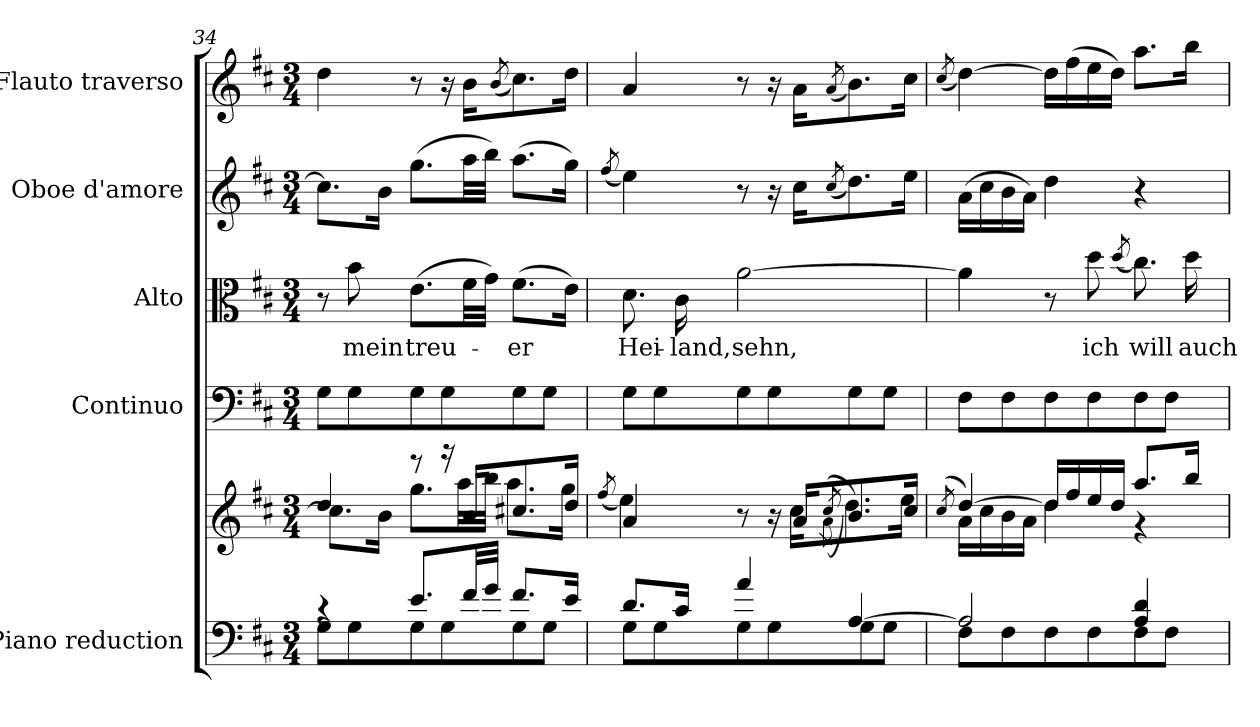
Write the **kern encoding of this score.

**kern	**kern	**kern	**kern	**text	**kern	**kern
*part5	*part5	*part4	*part3	*part3	*part2	*part1
*staff6	*staff5	*staff4	*staff3	*staff3	*staff2	*staff1
*I"Piano reduction	*	*I"Continuo	*I"Alto	*	*I"Oboe d'amore	*I"Flauto traverso
*I'Pno	*	*	*	*	*I'Ob	*I'Fl
*clefF4	*clefG2	*clefF4	*clefC3	*	*clefG2	*clefG2
*k[f#c#]	*k[f#c#]	*k[f#c#]	*k[f#c#]	*	*k[f#c#]	*k[f#c#]
*M3/4	*M3/4	*M3/4	*M3/4	*	*M3/4	*M3/4
=34	=34	=34	=34	=34	=34	=34
*^	*^	*	*	*	*	*
4rc	8G\L	4dd/	8.cc\L]	8G\L	8r	.	8.cc\L]	4dd\
!	!	!	!	!	!	!LO:LY:b	!	!
.	8G\	.	.	8G\	8b\	mein	.	.
.	.	.	16b\Jk	.	.	.	16b\Jk	.
!	!	!	!	!	!	!LO:LY:b	!	!
8.e/L	8G\	8r	8.gg\L	8G\	(>8.e\L	treu-	(>8.gg\L	8r
.	8G\	16r	.	8G\	.	.	.	16r
32f#/LL	.	16b/KL	32aa\LL	.	32f#\LL	.	32aa\LL	16b\KL
32g/JJJ	.	.	32bb\JJJ	.	32g\JJJ)	.	32bb\JJJ)	.
.	.	.	.	.	.	.	.	(<8qb/
!	!	!	!	!	!	!LO:LY:b	!	!
8.f#/L	8G\	8.cc#X/	8.aa\L	8G\	(>8.f#\L	-er	(>8.aa\L	8.cc#\)
.	8G\J	.	.	8G\J	.	.	.	.
16e/Jk	.	16dd/Jk	16gg\Jk	.	16e\Jk)	.	16gg\Jk)	16dd\Jk
!!LO:LB:g=z
=35	=35	=35	=35	=35	=35	=35	=35	=35
.	.	.	(<8qff#/	.	.	.	(<8qff#/	.
!	!	!	!	!	!	!LO:LY:b	!	!
8.d/L	8G\L	4a/	4ee\)	8G\L	8.d\	Hei-	4ee\)	4a/
.	8G\	.	.	8G\	.	.	.	.
!	!	!	!	!	!	!LO:LY:b	!	!
16c#/Jk	.	.	.	.	16c#\	-land,	.	.
!	!	!	!	!	!	!LO:LY:b	!	!
4a/	8G\	8r	8ryy	8G\	[2a\	sehn,	8r	8r
.	8G\	16r	16ryy	8G\	.	.	16r	16r
.	.	16a/KL	16cc#\KL	.	.	.	16cc#\KL	16a\KL
.	.	(<8qa\	(>8qcc#/	.	.	.	(<8qcc#/	(<8qa/
[4A/	8G\	8.b/)	8.dd\)	8G\	.	.	8.dd\)	8.b\)
.	8G\J	.	.	8G\J	.	.	.	.
.	.	16cc#/Jk	16ee\Jk	.	.	.	16ee\Jk	16cc#\Jk
=36	=36	=36	=36	=36	=36	=36	=36	=36
.	.	(<8qcc#/	.	.	.	.	.	(<8qcc#/
2A/]	8F#\L	[4dd/)	16a\LL	8F#\L	4a\]	.	(>16a\LL	[4dd\)
.	.	.	16cc#\	.	.	.	16cc#\	.
.	8F#\	.	16b\	8F#\	.	.	16b\	.
.	.	.	16a\JJ	.	.	.	16a\JJ)	.
.	8F#\	16dd/LL]	4dd\	8F#\	8r	.	4dd\	16dd\LL]
.	.	16ff#/	.	.	.	.	.	(>16ff#\
!	!	!	!	!	!	!LO:LY:b	!	!
.	8F#\	16ee/	.	8F#\	8dd\	ich	.	16ee\
.	.	16dd/JJ	.	.	.	.	.	16dd\JJ)
.	.	.	.	.	(<8qdd/	.	.	.
!	!	!	!	!	!	!LO:LY:b	!	!
4A/ 4d/	8F#\	8.aa/L	4r	8F#\	8.cc#\)	will	4r	8.aa\L
.	8F#\J	.	.	8F#\J	.	.	.	.
!	!	!	!	!	!	!LO:LY:b	!	!
.	.	16bb/Jk	.	.	16dd\	auch	.	16bb\Jk
*v	*v	*	*	*	*	*	*	*
*	*v	*v	*	*	*	*	*
=	=	=	=	=	=	=
*-	*-	*-	*-	*-	*-	*-
